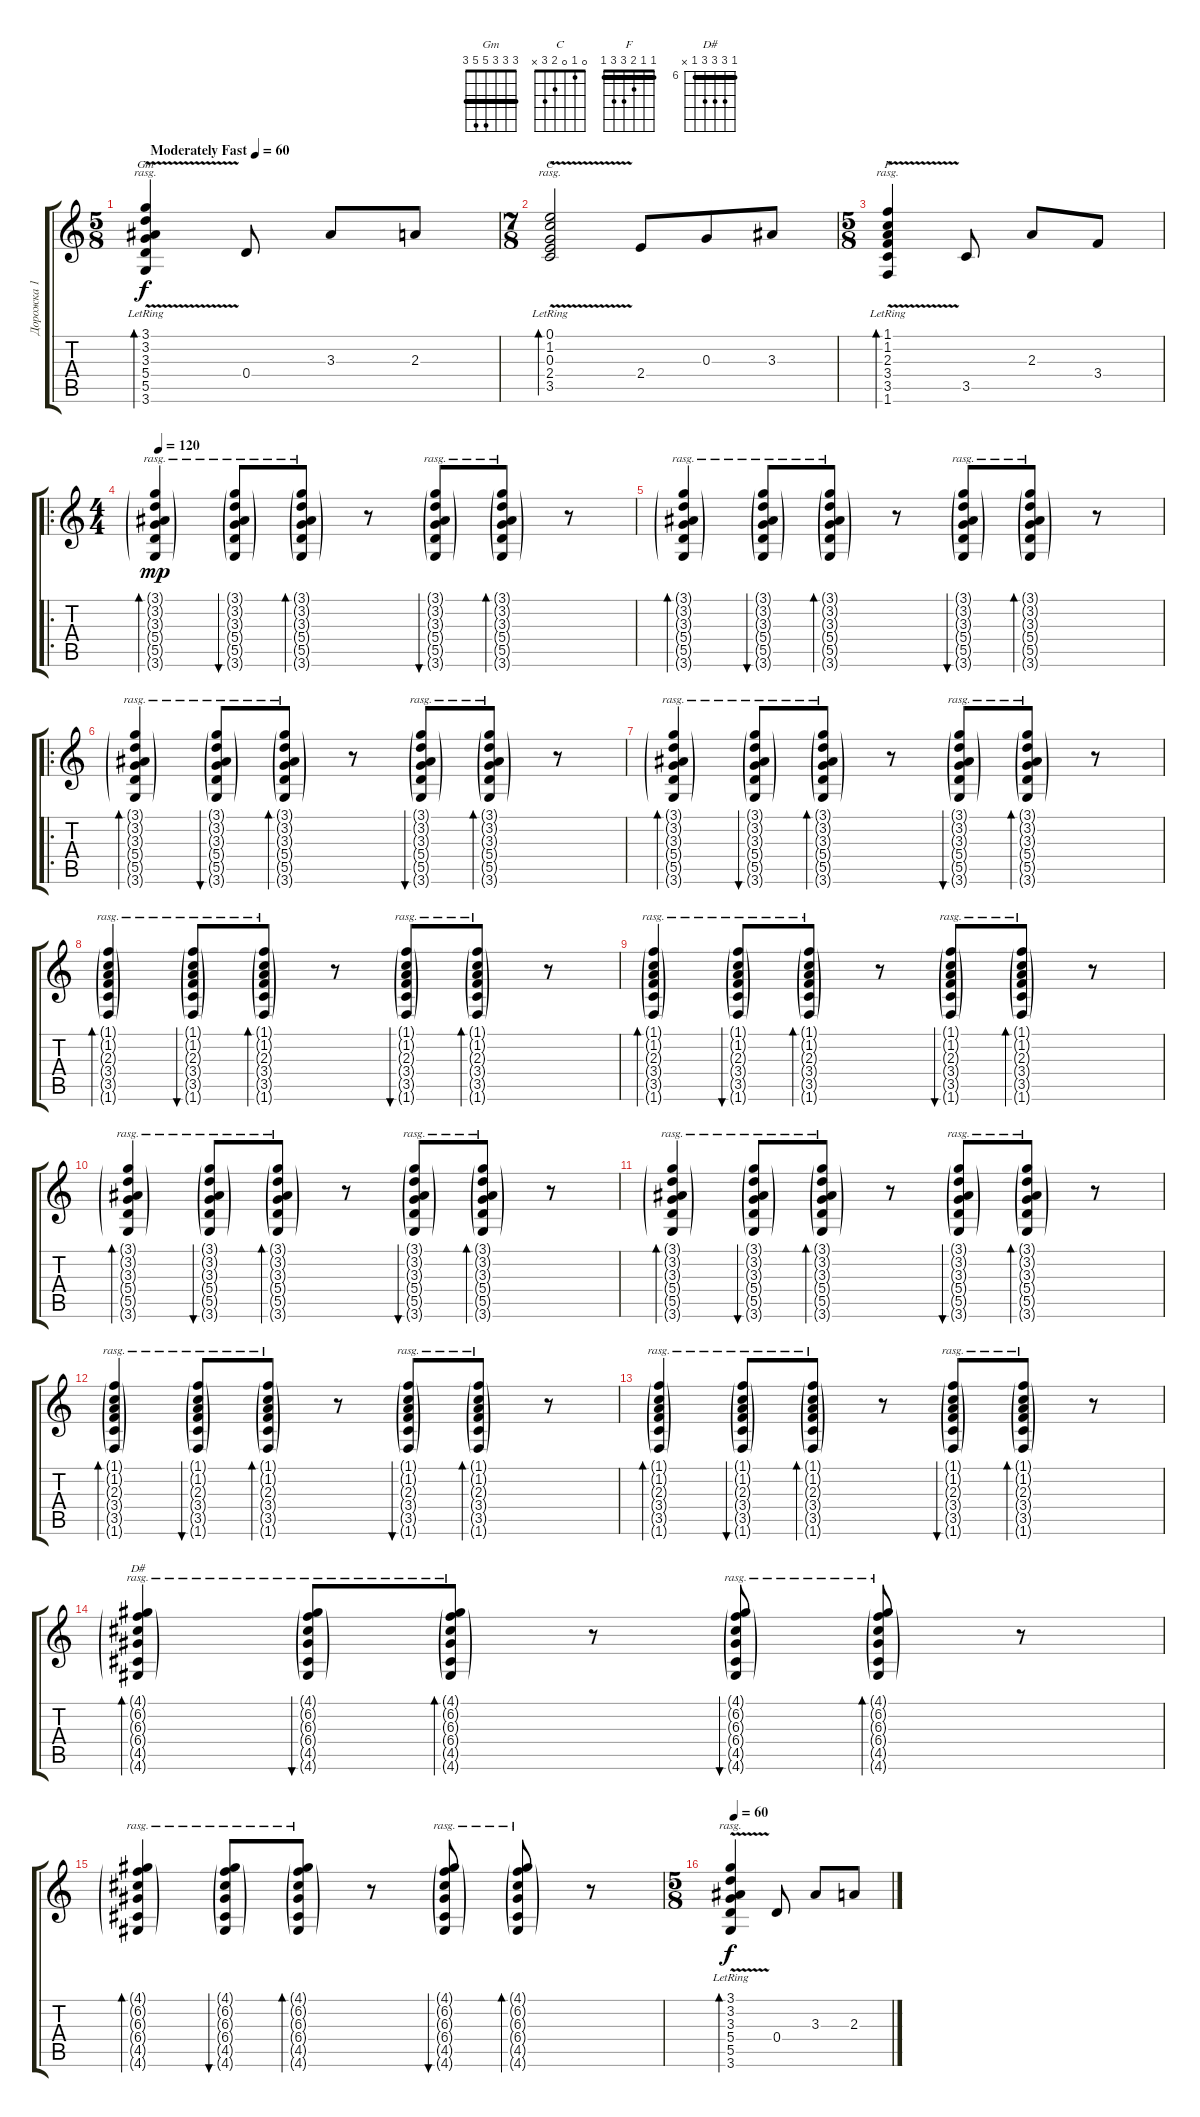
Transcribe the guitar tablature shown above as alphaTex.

\track ("Дорожка 1" "Дорожка 1") {instrument acousticguitarsteel}
\staff {score tabs}
\tuning (E4 B3 G3 D3 A2 E2) {hide}
\chord ("Gm" 3 3 3 5 5 3) {barre 3}
\chord ("C" 0 1 0 2 3 x)
\chord ("F" 1 1 2 3 3 1) {barre 1}
\chord ("D#" 6 8 8 8 6 x) {firstfret 6 barre 6}
\ts (5 8)
\tempo (60 "Moderately Fast")
\clef g2
\ks c
(3.1 3.2 3.3{lr} 5.4{v} 5.5 3.6).4{bd 120 ch "Gm" rasg ii dy f instrument acousticguitarsteel} 0.4.8 3.3.8 2.3.8 |
\ts (7 8)
(0.1 1.2 0.3 2.4{v lr} 3.5).2{bd 120 ch "C" rasg ii} 2.4.8 0.3.8 3.3.8 |
\ts (5 8)
(1.1 1.2 2.3{v} 3.4{lr} 3.5 1.6).4{bd 60 ch "F" rasg ii} 3.5.8 2.3.8 3.4.8 |
\ro
\ts (4 4)
\tempo 120
(3.1{g} 3.2{g} 3.3{g} 5.4{g} 5.5{g} 3.6{g}).4{bd 120 rasg ii dy mp} (3.1{g} 3.2{g} 3.3{g} 5.4{g} 5.5{g} 3.6{g}).8{bu 120 rasg ii beam merge} (3.1{g} 3.2{g} 3.3{g} 5.4{g} 5.5{g} 3.6{g}).8{bd 120 rasg ii} r.8{beam split} (3.1{g} 3.2{g} 3.3{g} 5.4{g} 5.5{g} 3.6{g}).8{bu 120 rasg ii beam merge} (3.1{g} 3.2{g} 3.3{g} 5.4{g} 5.5{g} 3.6{g}).8{bd 120 rasg ii} r.8 |
(3.1{g} 3.2{g} 3.3{g} 5.4{g} 5.5{g} 3.6{g}).4{bd 120 rasg ii} (3.1{g} 3.2{g} 3.3{g} 5.4{g} 5.5{g} 3.6{g}).8{bu 120 rasg ii beam merge} (3.1{g} 3.2{g} 3.3{g} 5.4{g} 5.5{g} 3.6{g}).8{bd 120 rasg ii} r.8{beam split} (3.1{g} 3.2{g} 3.3{g} 5.4{g} 5.5{g} 3.6{g}).8{bu 120 rasg ii beam merge} (3.1{g} 3.2{g} 3.3{g} 5.4{g} 5.5{g} 3.6{g}).8{bd 120 rasg ii} r.8 |
\ro
(3.1{g} 3.2{g} 3.3{g} 5.4{g} 5.5{g} 3.6{g}).4{bd 120 rasg ii} (3.1{g} 3.2{g} 3.3{g} 5.4{g} 5.5{g} 3.6{g}).8{bu 120 rasg ii beam merge} (3.1{g} 3.2{g} 3.3{g} 5.4{g} 5.5{g} 3.6{g}).8{bd 120 rasg ii} r.8{beam split} (3.1{g} 3.2{g} 3.3{g} 5.4{g} 5.5{g} 3.6{g}).8{bu 120 rasg ii beam merge} (3.1{g} 3.2{g} 3.3{g} 5.4{g} 5.5{g} 3.6{g}).8{bd 120 rasg ii} r.8 |
(3.1{g} 3.2{g} 3.3{g} 5.4{g} 5.5{g} 3.6{g}).4{bd 120 rasg ii} (3.1{g} 3.2{g} 3.3{g} 5.4{g} 5.5{g} 3.6{g}).8{bu 120 rasg ii beam merge} (3.1{g} 3.2{g} 3.3{g} 5.4{g} 5.5{g} 3.6{g}).8{bd 120 rasg ii} r.8{beam split} (3.1{g} 3.2{g} 3.3{g} 5.4{g} 5.5{g} 3.6{g}).8{bu 120 rasg ii beam merge} (3.1{g} 3.2{g} 3.3{g} 5.4{g} 5.5{g} 3.6{g}).8{bd 120 rasg ii} r.8 |
(1.1{g} 1.2{g} 2.3{g} 3.4{g} 3.5{g} 1.6{g}).4{bd 60 rasg ii} (1.1{g} 1.2{g} 2.3{g} 3.4{g} 3.5{g} 1.6{g}).8{bu 60 rasg ii} (1.1{g} 1.2{g} 2.3{g} 3.4{g} 3.5{g} 1.6{g}).8{bd 60 rasg ii} r.8 (1.1{g} 1.2{g} 2.3{g} 3.4{g} 3.5{g} 1.6{g}).8{bu 120 rasg ii beam merge} (1.1{g} 1.2{g} 2.3{g} 3.4{g} 3.5{g} 1.6{g}).8{bd 120 rasg ii} r.8 |
(1.1{g} 1.2{g} 2.3{g} 3.4{g} 3.5{g} 1.6{g}).4{bd 60 rasg ii} (1.1{g} 1.2{g} 2.3{g} 3.4{g} 3.5{g} 1.6{g}).8{bu 60 rasg ii} (1.1{g} 1.2{g} 2.3{g} 3.4{g} 3.5{g} 1.6{g}).8{bd 60 rasg ii} r.8 (1.1{g} 1.2{g} 2.3{g} 3.4{g} 3.5{g} 1.6{g}).8{bu 120 rasg ii beam merge} (1.1{g} 1.2{g} 2.3{g} 3.4{g} 3.5{g} 1.6{g}).8{bd 120 rasg ii} r.8 |
(3.1{g} 3.2{g} 3.3{g} 5.4{g} 5.5{g} 3.6{g}).4{bd 120 rasg ii} (3.1{g} 3.2{g} 3.3{g} 5.4{g} 5.5{g} 3.6{g}).8{bu 120 rasg ii beam merge} (3.1{g} 3.2{g} 3.3{g} 5.4{g} 5.5{g} 3.6{g}).8{bd 120 rasg ii} r.8{beam split} (3.1{g} 3.2{g} 3.3{g} 5.4{g} 5.5{g} 3.6{g}).8{bu 120 rasg ii beam merge} (3.1{g} 3.2{g} 3.3{g} 5.4{g} 5.5{g} 3.6{g}).8{bd 120 rasg ii} r.8 |
(3.1{g} 3.2{g} 3.3{g} 5.4{g} 5.5{g} 3.6{g}).4{bd 120 rasg ii} (3.1{g} 3.2{g} 3.3{g} 5.4{g} 5.5{g} 3.6{g}).8{bu 120 rasg ii beam merge} (3.1{g} 3.2{g} 3.3{g} 5.4{g} 5.5{g} 3.6{g}).8{bd 120 rasg ii} r.8{beam split} (3.1{g} 3.2{g} 3.3{g} 5.4{g} 5.5{g} 3.6{g}).8{bu 120 rasg ii beam merge} (3.1{g} 3.2{g} 3.3{g} 5.4{g} 5.5{g} 3.6{g}).8{bd 120 rasg ii} r.8 |
(1.1{g} 1.2{g} 2.3{g} 3.4{g} 3.5{g} 1.6{g}).4{bd 60 rasg ii} (1.1{g} 1.2{g} 2.3{g} 3.4{g} 3.5{g} 1.6{g}).8{bu 60 rasg ii} (1.1{g} 1.2{g} 2.3{g} 3.4{g} 3.5{g} 1.6{g}).8{bd 60 rasg ii} r.8 (1.1{g} 1.2{g} 2.3{g} 3.4{g} 3.5{g} 1.6{g}).8{bu 120 rasg ii beam merge} (1.1{g} 1.2{g} 2.3{g} 3.4{g} 3.5{g} 1.6{g}).8{bd 120 rasg ii} r.8 |
(1.1{g} 1.2{g} 2.3{g} 3.4{g} 3.5{g} 1.6{g}).4{bd 60 rasg ii} (1.1{g} 1.2{g} 2.3{g} 3.4{g} 3.5{g} 1.6{g}).8{bu 60 rasg ii} (1.1{g} 1.2{g} 2.3{g} 3.4{g} 3.5{g} 1.6{g}).8{bd 60 rasg ii} r.8 (1.1{g} 1.2{g} 2.3{g} 3.4{g} 3.5{g} 1.6{g}).8{bu 120 rasg ii beam merge} (1.1{g} 1.2{g} 2.3{g} 3.4{g} 3.5{g} 1.6{g}).8{bd 120 rasg ii} r.8 |
(4.1{g} 6.2{g} 6.3{g} 6.4{g} 4.5{g} 4.6{g}).4{bd 60 ch "D#" rasg ii} (4.1{g} 6.2{g} 6.3{g} 6.4{g} 4.5{g} 4.6{g}).8{bu 60 rasg ii} (4.1{g} 6.2{g} 6.3{g} 6.4{g} 4.5{g} 4.6{g}).8{bd 60 rasg ii} r.8 (4.1{g} 6.2{g} 6.3{g} 6.4{g} 4.5{g} 4.6{g}).8{bu 60 rasg ii} (4.1{g} 6.2{g} 6.3{g} 6.4{g} 4.5{g} 4.6{g}).8{bd 60 rasg ii} r.8 |
(4.1{g} 6.2{g} 6.3{g} 6.4{g} 4.5{g} 4.6{g}).4{bd 60 rasg ii} (4.1{g} 6.2{g} 6.3{g} 6.4{g} 4.5{g} 4.6{g}).8{bu 60 rasg ii} (4.1{g} 6.2{g} 6.3{g} 6.4{g} 4.5{g} 4.6{g}).8{bd 60 rasg ii} r.8 (4.1{g} 6.2{g} 6.3{g} 6.4{g} 4.5{g} 4.6{g}).8{bu 60 rasg ii} (4.1{g} 6.2{g} 6.3{g} 6.4{g} 4.5{g} 4.6{g}).8{bd 60 rasg ii} r.8 |
\ts (5 8)
\tempo 60
(3.1 3.2 3.3{lr} 5.4{v} 5.5 3.6).4{bd 120 rasg ii dy f} 0.4.8 3.3.8 2.3.8
